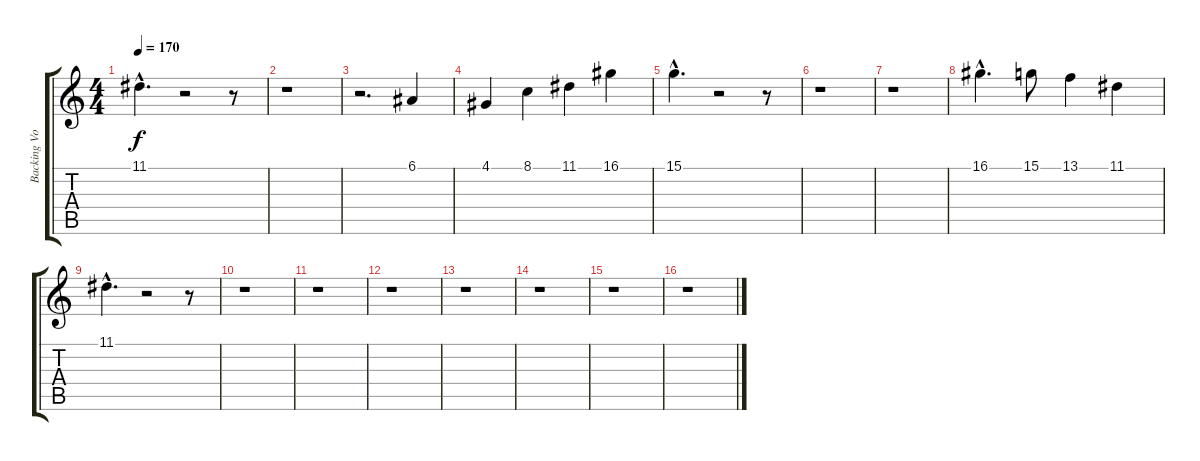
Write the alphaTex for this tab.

\track ("Backing Vocals Right" "Backing Vo") {instrument choiraahs}
\staff {score tabs}
\tuning (E4 B3 G3 D3 A2 E2) {hide}
\ts (4 4)
\tempo 170
\clef g2
\ks c
11.1{hac}.4{d dy f} r.2 r.8 |
r.1 |
r.2{d} 6.1.4 |
4.1.4 8.1.4 11.1.4 16.1.4 |
15.1{hac}.4{d} r.2 r.8 |
r.1 |
r.1 |
16.1{hac}.4{d} 15.1.8 13.1.4 11.1.4 |
11.1{hac}.4{d} r.2 r.8 |
r.1 |
r.1 |
r.1 |
r.1 |
r.1 |
r.1 |
r.1
